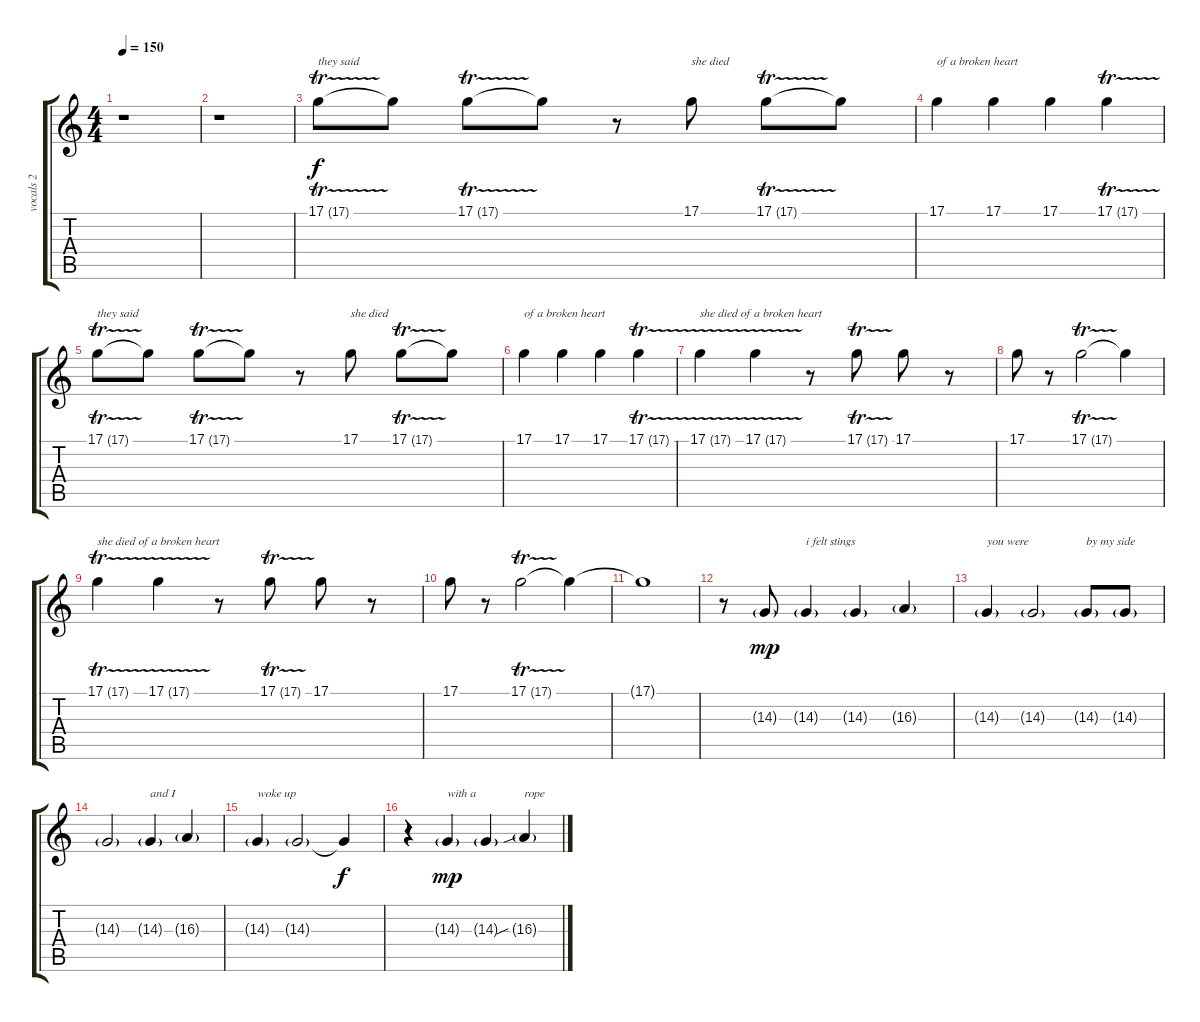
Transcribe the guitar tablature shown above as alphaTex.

\track ("vocals 2" "vocals 2") {instrument lead2sawtooth}
\staff {score tabs}
\tuning (D4 A3 F3 C3 G2 C2) {hide}
\ts (4 4)
\tempo 150
\clef g2
\ks c
r.1{dy f} |
r.1 |
17.1{tr (17 16)}.8{txt "they said" instrument gunshot} 17.1{t}.8 17.1{tr (17 16)}.8 17.1{t}.8 r.8 17.1.8{txt "she died"} 17.1{tr (17 16)}.8 17.1{t}.8 |
17.1.4{txt "of a broken heart"} 17.1.4 17.1.4 17.1{tr (17 16)}.4 |
17.1{tr (17 16)}.8{txt "they said" instrument gunshot} 17.1{t}.8 17.1{tr (17 16)}.8 17.1{t}.8 r.8 17.1.8{txt "she died"} 17.1{tr (17 16)}.8 17.1{t}.8 |
17.1.4{txt "of a broken heart"} 17.1.4 17.1.4 17.1{tr (17 16)}.4 |
17.1{tr (17 16)}.4{txt "she died of a broken heart"} 17.1{tr (17 16)}.4 r.8 17.1{tr (17 16)}.8 17.1.8 r.8 |
17.1.8 r.8 17.1{tr (17 16)}.2 17.1{t}.4 |
17.1{tr (17 16)}.4{txt "she died of a broken heart" instrument gunshot} 17.1{tr (17 16)}.4 r.8 17.1{tr (17 16)}.8 17.1.8 r.8 |
17.1.8 r.8 17.1{tr (17 16)}.2 17.1{t}.4 |
17.1{t}.1 |
r.8{instrument lead2sawtooth} 14.3{g}.8{dy mp} 14.3{g}.4{txt "i felt stings"} 14.3{g}.4 16.3{g}.4 |
14.3{g}.4{txt "you were"} 14.3{g}.2 14.3{g}.8{txt "by my side"} 14.3{g}.8 |
14.3{g}.2 14.3{g}.4{txt "and I"} 16.3{g}.4 |
14.3{g}.4{txt "woke up"} 14.3{g}.2 14.3{t}.4{dy f} |
r.4 14.3{g}.4{txt "with a" dy mp} 14.3{g}.4 16.3{sib g}.4{txt "rope"}
